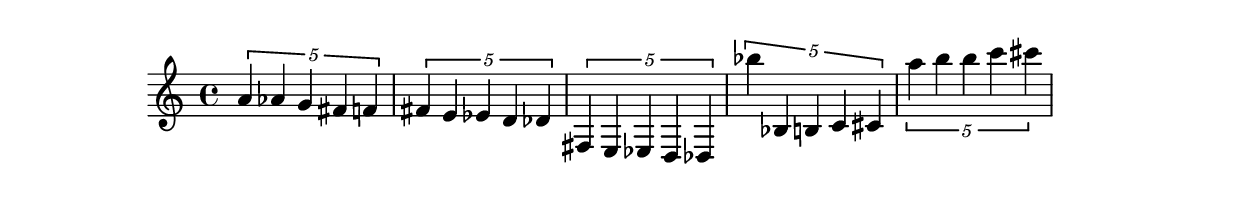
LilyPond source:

\header {

    texidoc = "Tuplet brackets stay clear of the staff. The
slope is determined by the graphical characteristic of the notes, but
if the musical pattern does not follow graphical slope, then the
bracket is horizontal

The bracket direction is determined by the dominating stem direction.
 
"

}


\version "2.3.4"

\score {
     \relative c' {
	\times 4/5 { a'4 as g fis f }
	\times 4/5 { fis4 e es d des }
	\times 4/5 { fis,4 e es d des }
	\times 4/5 { bes'''4 bes,, b c cis }
	\times 4/5 { a''4 b b c cis }
    }
    \paper {
	raggedright = ##t 
    }
}

